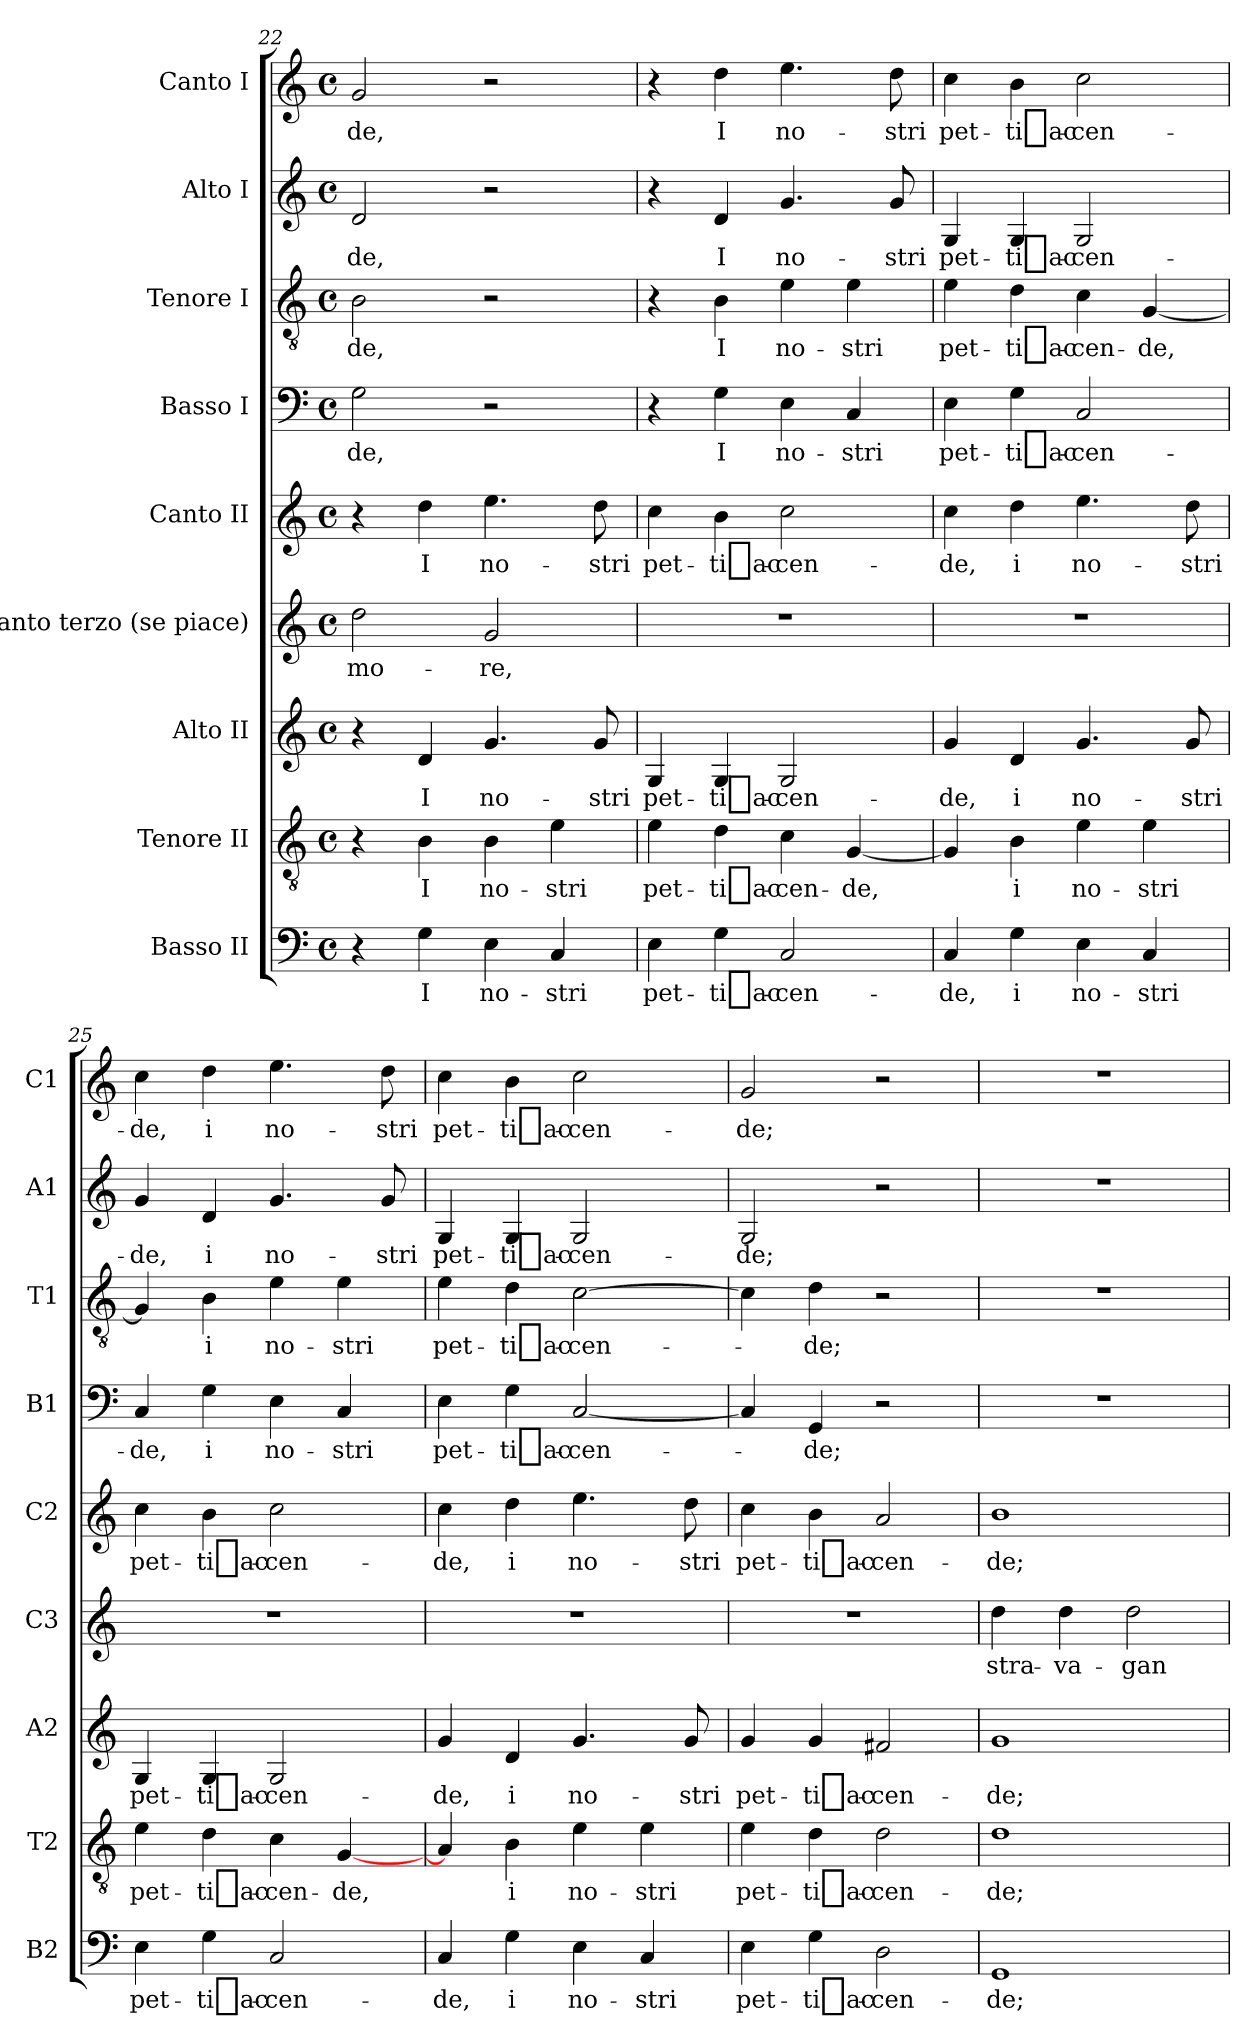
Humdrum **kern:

**kern	**text	**kern	**text	**kern	**text	**kern	**text	**kern	**text	**kern	**text	**kern	**text	**kern	**text	**kern	**text
*part9	*part9	*part8	*part8	*part7	*part7	*part6	*part6	*part5	*part5	*part4	*part4	*part3	*part3	*part2	*part2	*part1	*part1
*staff9	*staff9	*staff8	*staff8	*staff7	*staff7	*staff6	*staff6	*staff5	*staff5	*staff4	*staff4	*staff3	*staff3	*staff2	*staff2	*staff1	*staff1
*I"Basso II	*	*I"Tenore II	*	*I"Alto II	*	*I"Canto terzo  (se piace)	*	*I"Canto II	*	*I"Basso I	*	*I"Tenore I	*	*I"Alto I	*	*I"Canto I	*
*I'B2	*	*I'T2	*	*I'A2	*	*I'C3	*	*I'C2	*	*I'B1	*	*I'T1	*	*I'A1	*	*I'C1	*
*clefF4	*	*clefGv2	*	*clefG2	*	*clefG2	*	*clefG2	*	*clefF4	*	*clefGv2	*	*clefG2	*	*clefG2	*
*k[]	*	*k[]	*	*k[]	*	*k[]	*	*k[]	*	*k[]	*	*k[]	*	*k[]	*	*k[]	*
*C:	*	*C:	*	*C:	*	*C:	*	*C:	*	*C:	*	*C:	*	*C:	*	*C:	*
*M4/4	*	*M4/4	*	*M4/4	*	*M4/4	*	*M4/4	*	*M4/4	*	*M4/4	*	*M4/4	*	*M4/4	*
*met(c)	*	*met(c)	*	*met(c)	*	*met(c)	*	*met(c)	*	*met(c)	*	*met(c)	*	*met(c)	*	*met(c)	*
=22	=22	=22	=22	=22	=22	=22	=22	=22	=22	=22	=22	=22	=22	=22	=22	=22	=22
4r	.	4r	.	4r	.	2dd	mo-	4r	.	2G	-de,	2B	-de,	2d	-de,	2g	-de,
4G	-I	4B	-I	4d	-I	.	.	4dd	-I	.	.	.	.	.	.	.	.
4E	no-	4B	no-	4.g	no-	2g	-re,	4.ee	no-	2r	.	2r	.	2r	.	2r	.
4C	-stri	4e	-stri	.	.	.	.	.	.	.	.	.	.	.	.	.	.
.	.	.	.	8g	-stri	.	.	8dd	-stri	.	.	.	.	.	.	.	.
=23	=23	=23	=23	=23	=23	=23	=23	=23	=23	=23	=23	=23	=23	=23	=23	=23	=23
4E	pet-	4e	pet-	4G	pet-	1r	.	4cc	pet-	4r	.	4r	.	4r	.	4r	.
4G	ti_ac-	4d	ti_ac-	4G	ti_ac-	.	.	4b	ti_ac-	4G	-I	4B	-I	4d	-I	4dd	-I
2C	cen-	4c	cen-	2G	cen-	.	.	2cc	cen-	4E	no-	4e	no-	4.g	no-	4.ee	no-
.	.	[4G	-de,	.	.	.	.	.	.	4C	-stri	4e	-stri	.	.	.	.
.	.	.	.	.	.	.	.	.	.	.	.	.	.	8g	-stri	8dd	-stri
=24	=24	=24	=24	=24	=24	=24	=24	=24	=24	=24	=24	=24	=24	=24	=24	=24	=24
4C	-de,	4G]	.	4g	-de,	1r	.	4cc	-de,	4E	pet-	4e	pet-	4G	pet-	4cc	pet-
4G	-i	4B	-i	4d	-i	.	.	4dd	-i	4G	ti_ac-	4d	ti_ac-	4G	ti_ac-	4b	ti_ac-
4E	no-	4e	no-	4.g	no-	.	.	4.ee	no-	2C	cen-	4c	cen-	2G	cen-	2cc	cen-
4C	-stri	4e	-stri	.	.	.	.	.	.	.	.	[4G	-de,	.	.	.	.
.	.	.	.	8g	-stri	.	.	8dd	-stri	.	.	.	.	.	.	.	.
=25	=25	=25	=25	=25	=25	=25	=25	=25	=25	=25	=25	=25	=25	=25	=25	=25	=25
4E	pet-	4e	pet-	4G	pet-	1r	.	4cc	pet-	4C	-de,	4G]	.	4g	-de,	4cc	-de,
4G	ti_ac-	4d	ti_ac-	4G	ti_ac-	.	.	4b	ti_ac-	4G	-i	4B	-i	4d	-i	4dd	-i
2C	cen-	4c	cen-	2G	cen-	.	.	2cc	cen-	4E	no-	4e	no-	4.g	no-	4.ee	no-
.	.	[4G	-de,	.	.	.	.	.	.	4C	-stri	4e	-stri	.	.	.	.
.	.	.	.	.	.	.	.	.	.	.	.	.	.	8g	-stri	8dd	-stri
=26	=26	=26	=26	=26	=26	=26	=26	=26	=26	=26	=26	=26	=26	=26	=26	=26	=26
4C	-de,	4A]	.	4g	-de,	1r	.	4cc	-de,	4E	pet-	4e	pet-	4G	pet-	4cc	pet-
4G	-i	4B	-i	4d	-i	.	.	4dd	-i	4G	ti_ac-	4d	ti_ac-	4G	ti_ac-	4b	ti_ac-
4E	no-	4e	no-	4.g	no-	.	.	4.ee	no-	[2C	cen-	[2c	cen-	2G	cen-	2cc	cen-
4C	-stri	4e	-stri	.	.	.	.	.	.	.	.	.	.	.	.	.	.
.	.	.	.	8g	-stri	.	.	8dd	-stri	.	.	.	.	.	.	.	.
=27	=27	=27	=27	=27	=27	=27	=27	=27	=27	=27	=27	=27	=27	=27	=27	=27	=27
4E	pet-	4e	pet-	4g	pet-	1r	.	4cc	pet-	4C]	.	4c]	.	2G	-de;	2g	-de;
4G	ti_ac-	4d	ti_ac-	4g	ti_ac-	.	.	4b	ti_ac-	4GG	-de;	4d	-de;	.	.	.	.
2D	cen-	2d	cen-	2f#X	cen-	.	.	2a	cen-	2r	.	2r	.	2r	.	2r	.
=28	=28	=28	=28	=28	=28	=28	=28	=28	=28	=28	=28	=28	=28	=28	=28	=28	=28
1GG	-de;	1d	-de;	1g	-de;	4dd	stra-	1b	-de;	1r	.	1r	.	1r	.	1r	.
.	.	.	.	.	.	4dd	va-	.	.	.	.	.	.	.	.	.	.
.	.	.	.	.	.	2dd	gan-	.	.	.	.	.	.	.	.	.	.
=	=	=	=	=	=	=	=	=	=	=	=	=	=	=	=	=	=
*-	*-	*-	*-	*-	*-	*-	*-	*-	*-	*-	*-	*-	*-	*-	*-	*-	*-
